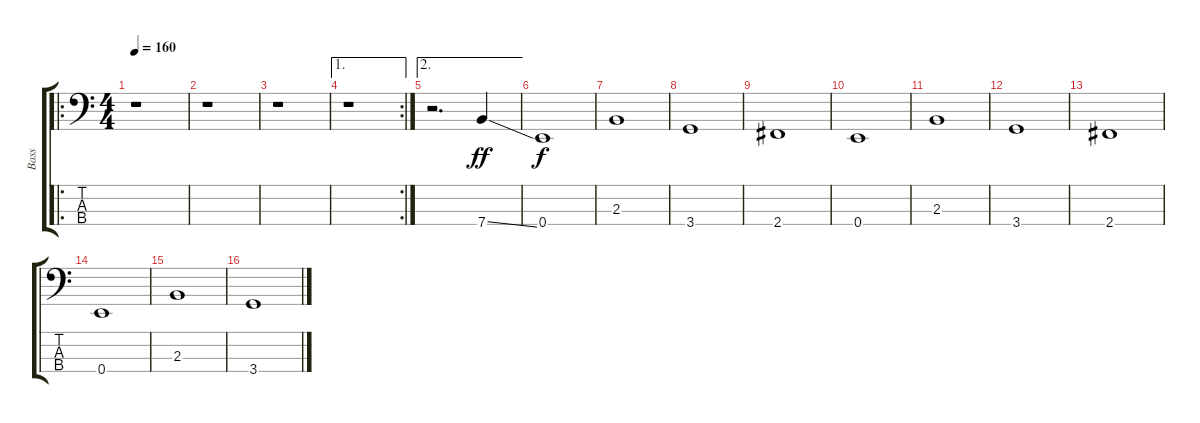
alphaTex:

\track ("Bass" "Bass") {instrument electricbassfinger}
\staff {score tabs}
\tuning (G2 D2 A1 E1) {hide}
\ro
\ts (4 4)
\tempo 160
\tempo 152
\tempo 160
\clef f4
\ks c
r.1{dy ff instrument electricbassfinger} |
r.1 |
r.1 |
\ae 1
\rc 2
r.1 |
\ae 2
r.2{d} 7.4{ss}.4 |
0.4.1{dy f} |
2.3.1 |
3.4.1 |
2.4.1 |
0.4.1 |
2.3.1 |
3.4.1 |
2.4.1 |
0.4.1 |
2.3.1 |
3.4.1
